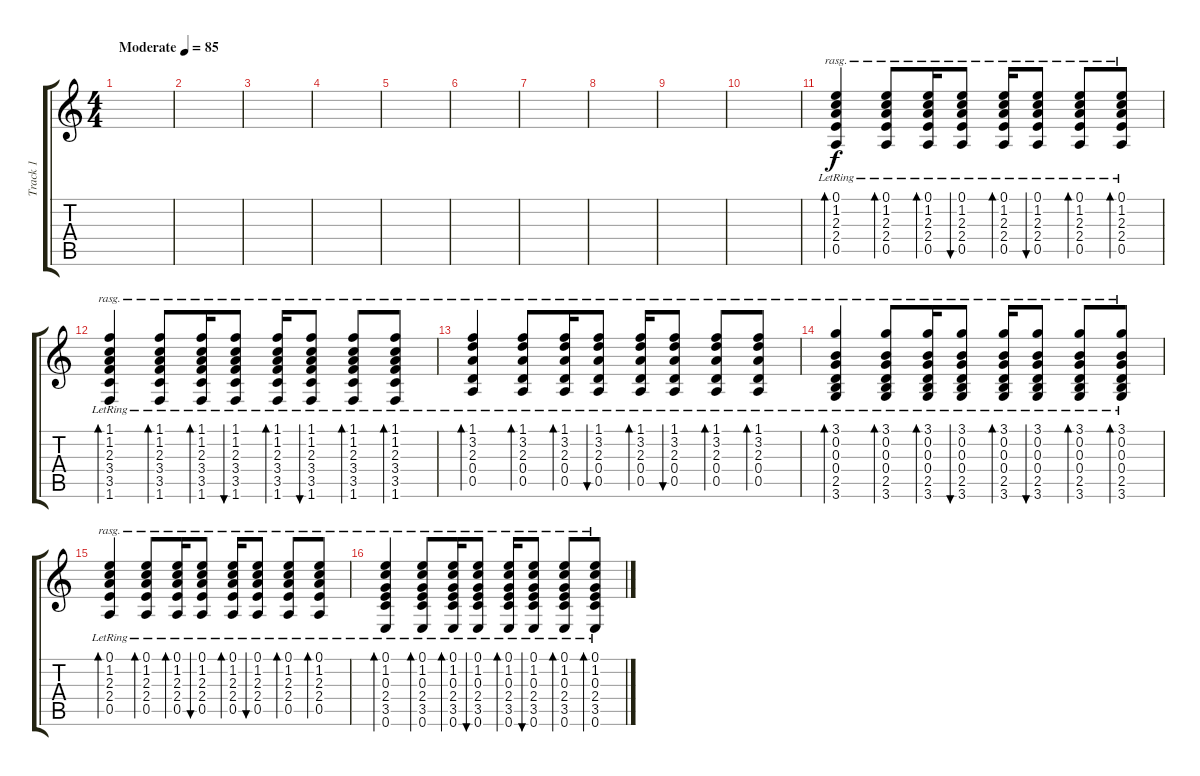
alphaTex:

\track ("Track 1" "Track 1") {instrument acousticguitarsteel}
\staff {score tabs}
\tuning (E4 B3 G3 D3 A2 E2) {hide}
\ts (4 4)
\tempo (85 "Moderate")
\clef g2
\ks c
|
|
|
|
|
|
|
|
|
|
(0.1{lr} 1.2{lr} 2.3{lr} 2.4{lr} 0.5{lr}).4{bd 30 rasg ii} (0.1{lr} 1.2{lr} 2.3{lr} 2.4{lr} 0.5{lr}).8{bd 30 rasg ii} (0.1{lr} 1.2{lr} 2.3{lr} 2.4{lr} 0.5).16{bd 30 rasg ii} (0.1{lr} 1.2{lr} 2.3{lr} 2.4{lr} 0.5).8{bu 60 rasg ii} (0.1{lr} 1.2{lr} 2.3{lr} 2.4{lr} 0.5).16{bd 30 rasg ii} (0.1{lr} 1.2{lr} 2.3{lr} 2.4{lr} 0.5).8{bu 60 rasg ii} (0.1{lr} 1.2{lr} 2.3{lr} 2.4{lr} 0.5{lr}).8{bd 30 rasg ii} (0.1{lr} 1.2{lr} 2.3{lr} 2.4{lr} 0.5).8{bd 30 rasg ii} |
(1.1{lr} 1.2{lr} 2.3{lr} 3.4{lr} 3.5{lr} 1.6).4{bd 30 rasg ii} (1.1{lr} 1.2{lr} 2.3{lr} 3.4{lr} 3.5{lr} 1.6).8{bd 30 rasg ii} (1.1{lr} 1.2{lr} 2.3{lr} 3.4{lr} 3.5 1.6).16{bd 30 rasg ii} (1.1{lr} 1.2{lr} 2.3{lr} 3.4{lr} 3.5 1.6).8{bu 60 rasg ii} (1.1{lr} 1.2{lr} 2.3{lr} 3.4{lr} 3.5 1.6).16{bd 30 rasg ii} (1.1{lr} 1.2{lr} 2.3{lr} 3.4{lr} 3.5 1.6).8{bu 60 rasg ii} (1.1{lr} 1.2{lr} 2.3{lr} 3.4{lr} 3.5{lr} 1.6).8{bd 30 rasg ii} (1.1{lr} 1.2{lr} 2.3{lr} 3.4{lr} 3.5 1.6).8{bd 30 rasg ii} |
(1.1{lr} 3.2{lr} 2.3{lr} 0.4{lr} 0.5{lr}).4{bd 30 rasg ii} (1.1{lr} 3.2{lr} 2.3{lr} 0.4{lr} 0.5{lr}).8{bd 30 rasg ii} (1.1{lr} 3.2{lr} 2.3{lr} 0.4{lr} 0.5).16{bd 30 rasg ii} (1.1{lr} 3.2{lr} 2.3{lr} 0.4{lr} 0.5).8{bu 60 rasg ii} (1.1{lr} 3.2{lr} 2.3{lr} 0.4{lr} 0.5).16{bd 30 rasg ii} (1.1{lr} 3.2{lr} 2.3{lr} 0.4{lr} 0.5).8{bu 60 rasg ii} (1.1{lr} 3.2{lr} 2.3{lr} 0.4{lr} 0.5{lr}).8{bd 30 rasg ii} (1.1{lr} 3.2{lr} 2.3{lr} 0.4{lr} 0.5).8{bd 30 rasg ii} |
(3.1{lr} 0.2{lr} 0.3{lr} 0.4{lr} 2.5{lr} 3.6).4{bd 30 rasg ii} (3.1{lr} 0.2{lr} 0.3{lr} 0.4{lr} 2.5{lr} 3.6).8{bd 30 rasg ii} (3.1{lr} 0.2{lr} 0.3{lr} 0.4{lr} 2.5 3.6).16{bd 30 rasg ii} (3.1{lr} 0.2{lr} 0.3{lr} 0.4{lr} 2.5 3.6).8{bu 60 rasg ii} (3.1{lr} 0.2{lr} 0.3{lr} 0.4{lr} 2.5 3.6).16{bd 30 rasg ii} (3.1{lr} 0.2{lr} 0.3{lr} 0.4{lr} 2.5 3.6).8{bu 60 rasg ii} (3.1{lr} 0.2{lr} 0.3{lr} 0.4{lr} 2.5{lr} 3.6).8{bd 30 rasg ii} (3.1{lr} 0.2{lr} 0.3{lr} 0.4{lr} 2.5 3.6).8{bd 30 rasg ii} |
(0.1{lr} 1.2{lr} 2.3{lr} 2.4{lr} 0.5{lr}).4{bd 30 rasg ii} (0.1{lr} 1.2{lr} 2.3{lr} 2.4{lr} 0.5{lr}).8{bd 30 rasg ii} (0.1{lr} 1.2{lr} 2.3{lr} 2.4{lr} 0.5).16{bd 30 rasg ii} (0.1{lr} 1.2{lr} 2.3{lr} 2.4{lr} 0.5).8{bu 60 rasg ii} (0.1{lr} 1.2{lr} 2.3{lr} 2.4{lr} 0.5).16{bd 30 rasg ii} (0.1{lr} 1.2{lr} 2.3{lr} 2.4{lr} 0.5).8{bu 60 rasg ii} (0.1{lr} 1.2{lr} 2.3{lr} 2.4{lr} 0.5{lr}).8{bd 30 rasg ii} (0.1{lr} 1.2{lr} 2.3{lr} 2.4{lr} 0.5).8{bd 30 rasg ii} |
(0.1{lr} 1.2{lr} 0.3{lr} 2.4{lr} 3.5{lr} 0.6).4{bd 30 rasg ii} (0.1{lr} 1.2{lr} 0.3{lr} 2.4{lr} 3.5{lr} 0.6).8{bd 30 rasg ii} (0.1{lr} 1.2{lr} 0.3{lr} 2.4{lr} 3.5 0.6).16{bd 30 rasg ii} (0.1{lr} 1.2{lr} 0.3{lr} 2.4{lr} 3.5 0.6).8{bu 60 rasg ii} (0.1{lr} 1.2{lr} 0.3{lr} 2.4{lr} 3.5 0.6).16{bd 30 rasg ii} (0.1{lr} 1.2{lr} 0.3{lr} 2.4{lr} 3.5 0.6).8{bu 60 rasg ii} (0.1{lr} 1.2{lr} 0.3{lr} 2.4{lr} 3.5{lr} 0.6).8{bd 30 rasg ii} (0.1{lr} 1.2{lr} 0.3{lr} 2.4{lr} 3.5 0.6).8{bd 30 rasg ii}
